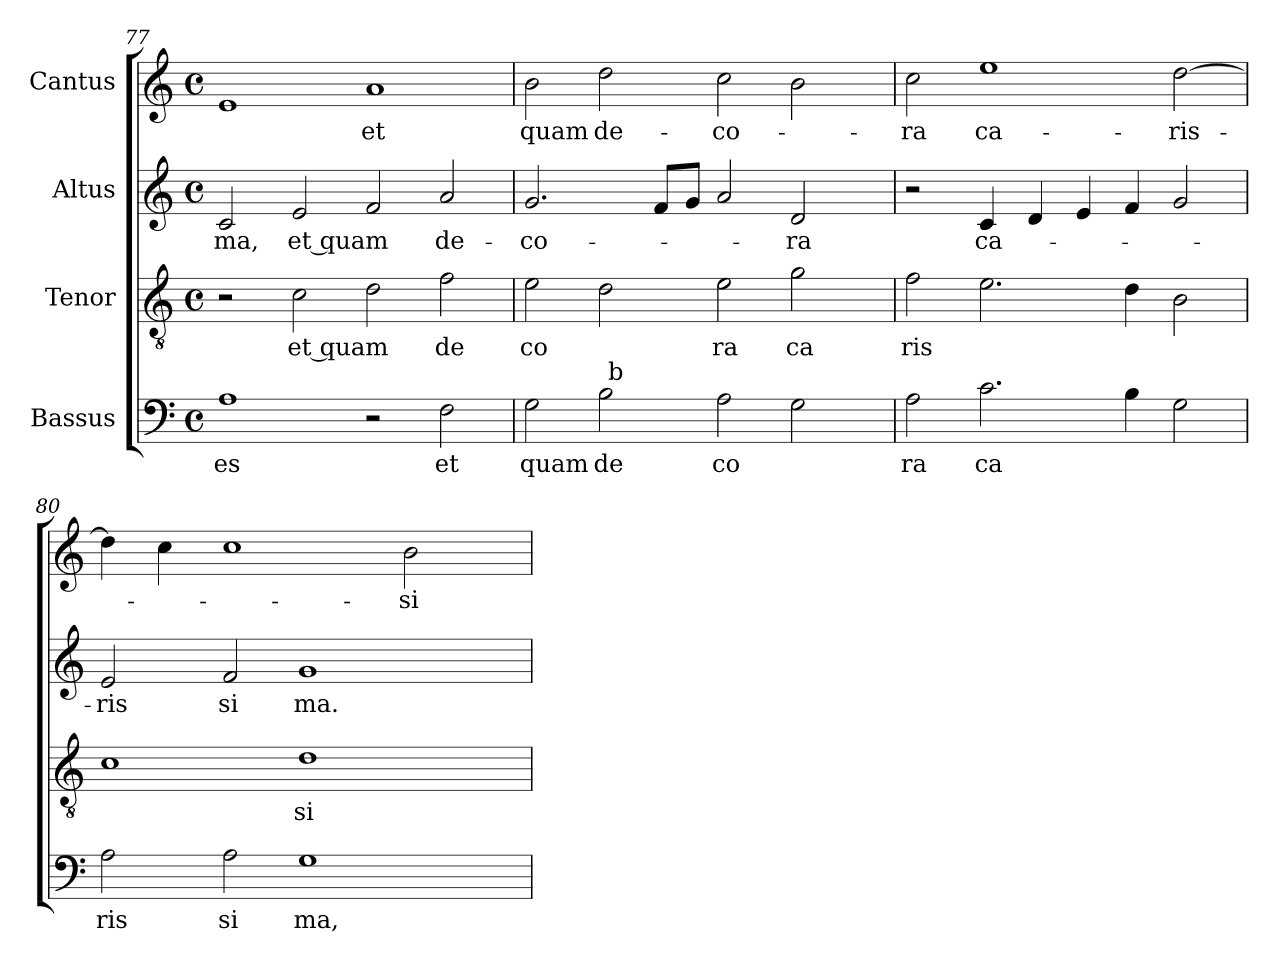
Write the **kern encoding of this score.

**kern	**text	**kern	**text	**kern	**text	**kern	**text
*part4	*part4	*part3	*part3	*part2	*part2	*part1	*part1
*staff4	*staff4	*staff3	*staff3	*staff2	*staff2	*staff1	*staff1
*I"Bassus	*	*I"Tenor	*	*I"Altus	*	*I"Cantus	*
*clefF4	*	*clefGv2	*	*clefG2	*	*clefG2	*
*M4/4	*	*M4/4	*	*M4/4	*	*M4/4	*
*met(c)	*	*met(c)	*	*met(c)	*	*met(c)	*
=77	=77	=77	=77	=77	=77	=77	=77
!	!LO:LY:b:cj	!	!	!	!LO:LY:b:cj	!	!
1A	es	2r	.	2c/	-ma,	1e	.
!	!	!	!LO:LY:b:cj	!	!LO:LY:b:cj	!	!
.	.	2c\	et quam	2e/	et quam	.	.
!	!	!	!	!	!	!	!LO:LY:b:cj
2r	.	2d\	.	2f/	.	1a	et
!	!LO:LY:b:cj	!	!LO:LY:b:cj	!	!LO:LY:b:cj	!	!
2F\	et	2f\	de	2a/	de-	.	.
=78	=78	=78	=78	=78	=78	=78	=78
!	!LO:LY:b:cj	!	!LO:LY:b:cj	!	!LO:LY:b:cj	!	!LO:LY:b:cj
*^	*	*	*	*	*	*	*
2G\	2ryy	quam	2e\	co	2.g/	-co-	2b\	quam
!	!	!LO:LY:b:cj	!	!	!	!	!	!LO:LY:b:cj
2B\	64ryy	de	2d\	.	.	.	2dd\	de-
!	!LO:TX:a:t=b	!	!	!	!	!	!	!
.	1ryy	.	.	.	.	.	.	.
.	.	.	.	.	8f/L	.	.	.
.	.	.	.	.	8g/J	.	.	.
!	!	!LO:LY:b:cj	!	!LO:LY:b:cj	!	!	!	!LO:LY:b:cj
2A\	.	co	2e\	ra	2a/	.	2cc\	-co-
!	!	!	!	!LO:LY:b:cj	!	!LO:LY:b:cj	!	!
2G\	.	.	2g\	ca	2d/	-ra	2b\	.
.	4ryy	.	.	.	.	.	.	.
.	8...ryy	.	.	.	.	.	.	.
=79	=79	=79	=79	=79	=79	=79	=79	=79
!	!	!LO:LY:b:cj	!	!LO:LY:b	!	!	!	!LO:LY:b:cj
*v	*v	*	*	*	*	*	*	*
2A\	ra	2f\	ris	2r	.	2cc\	-ra
!	!LO:LY:b:cj	!	!	!	!LO:LY:b:cj	!	!LO:LY:b:cj
2.c\	ca	2.e\	.	4c/	ca-	1ee	ca-
.	.	.	.	4d/	.	.	.
.	.	.	.	4e/	.	.	.
4B\	.	4d\	.	4f/	.	.	.
!	!	!	!	!	!	!	!LO:LY:b
2G\	.	2B\	.	2g/	.	[>2dd\	-ris-
!!LO:LB:g=z
=80	=80	=80	=80	=80	=80	=80	=80
!	!LO:LY:b:cj	!	!	!	!LO:LY:b:cj	!	!
*	*	*^	*	*	*	*^	*
2A\	ris	1c	4ryy	.	2e/	-ris	4dd\]	64ryy	.
.	.	.	.	.	.	.	.	1ryy	.
.	.	.	16..ryy	.	.	.	4cc\	.	.
.	.	.	1ryy	.	.	.	.	.	.
!	!LO:LY:b:cj	!	!	!	!	!LO:LY:b:cj	!	!	!
2A\	si	.	.	.	2f/	si	1cc	.	.
!	!LO:LY:b:cj	!	!	!LO:LY:b:cj	!	!LO:LY:b	!	!	!
1G	ma,	1d	.	si	1g	ma.	.	.	.
.	.	.	.	.	.	.	.	2ryy	.
.	.	.	2ryy	.	.	.	.	.	.
!	!	!	!	!	!	!	!	!	!LO:LY:b:cj
.	.	.	.	.	.	.	2b\	.	-si
.	.	.	.	.	.	.	.	4ryy	.
.	.	.	.	.	.	.	.	8...ryy	.
.	.	.	8ryy	.	.	.	.	.	.
.	.	.	64ryy	.	.	.	.	.	.
*	*	*v	*v	*	*	*	*v	*v	*
=	=	=	=	=	=	=	=
*-	*-	*-	*-	*-	*-	*-	*-
